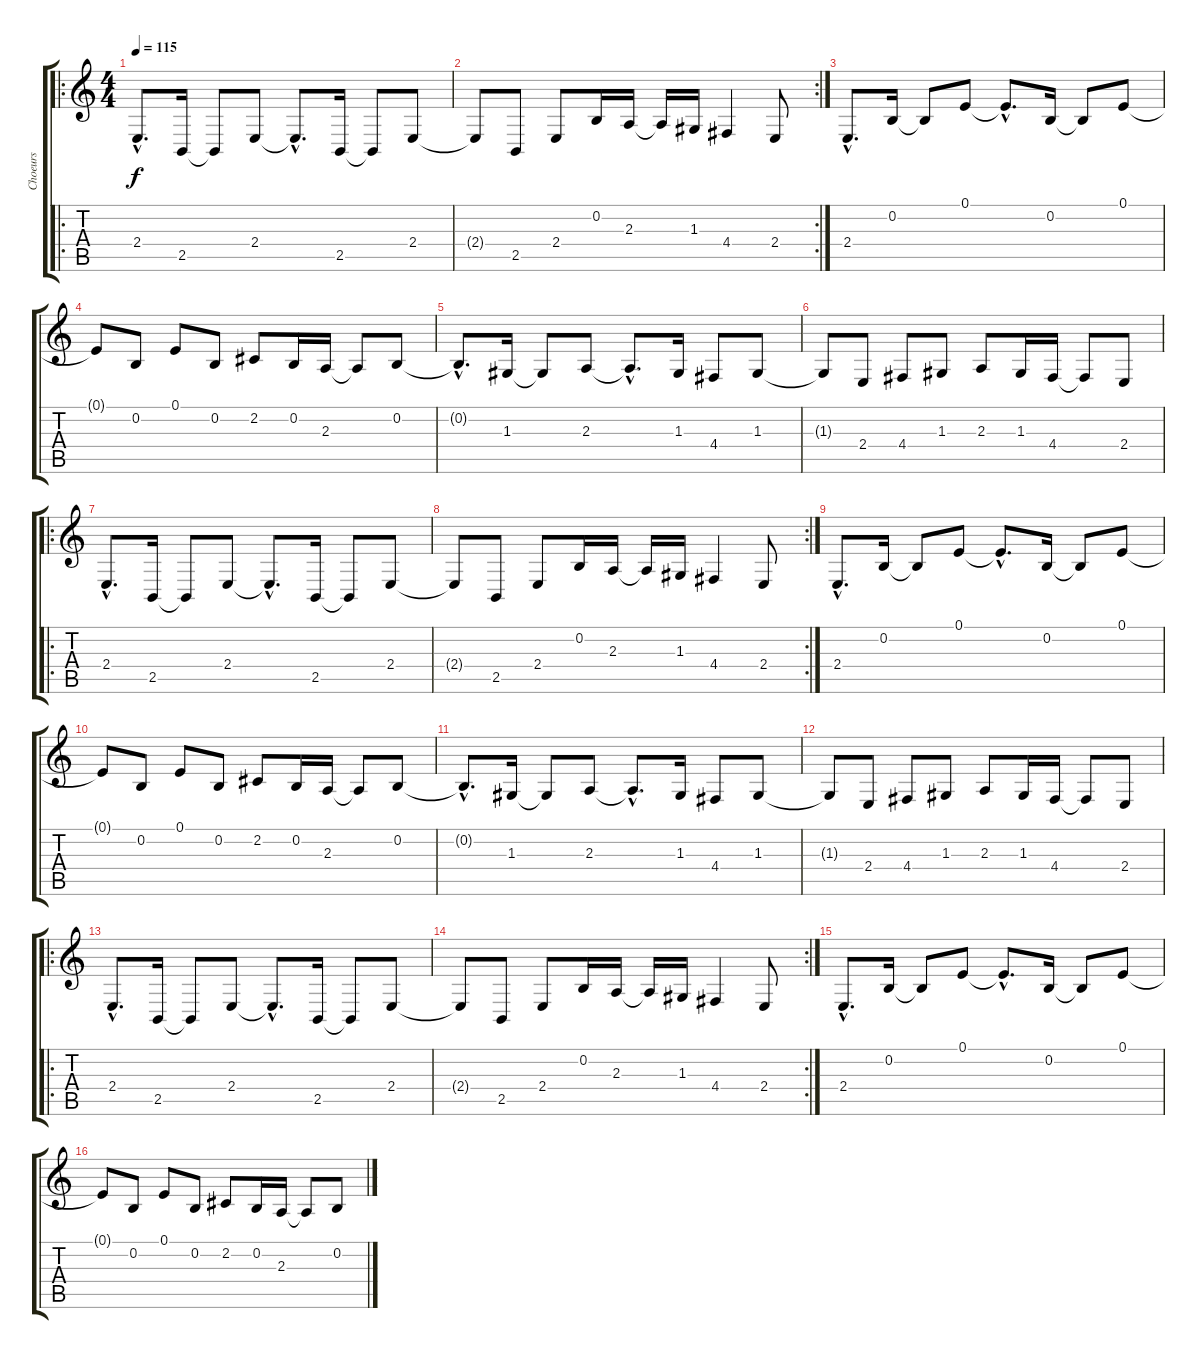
\track ("Choeurs" "Choeurs") {instrument choiraahs}
\staff {score tabs}
\tuning (E4 B3 G3 D3 A2 E2) {hide}
\ro
\ts (4 4)
\tempo 115
\clef g2
\ks c
2.4{hac}.8{d dy f instrument choiraahs} 2.5.16 2.5{t}.8 2.4.8 2.4{hac t}.8{d} 2.5.16 2.5{t}.8 2.4.8 |
\rc 2
2.4{t}.8 2.5.8 2.4.8 0.2.16 2.3.16 2.3{t}.16 1.3.16 4.4.4 2.4.8 |
2.4{hac}.8{d} 0.2.16 0.2{t}.8 0.1.8 0.1{hac t}.8{d} 0.2.16 0.2{t}.8 0.1.8 |
0.1{t}.8 0.2.8 0.1.8 0.2.8 2.2.8 0.2.16 2.3.16 2.3{t}.8 0.2.8 |
0.2{hac t}.8{d} 1.3.16 1.3{t}.8 2.3.8 2.3{hac t}.8{d} 1.3.16 4.4.8 1.3.8 |
1.3{t}.8 2.4.8 4.4.8 1.3.8 2.3.8 1.3.16 4.4.16 4.4{t}.8 2.4.8 |
\ro
2.4{hac}.8{d} 2.5.16 2.5{t}.8 2.4.8 2.4{hac t}.8{d} 2.5.16 2.5{t}.8 2.4.8 |
\rc 2
2.4{t}.8 2.5.8 2.4.8 0.2.16 2.3.16 2.3{t}.16 1.3.16 4.4.4 2.4.8 |
2.4{hac}.8{d} 0.2.16 0.2{t}.8 0.1.8 0.1{hac t}.8{d} 0.2.16 0.2{t}.8 0.1.8 |
0.1{t}.8 0.2.8 0.1.8 0.2.8 2.2.8 0.2.16 2.3.16 2.3{t}.8 0.2.8 |
0.2{hac t}.8{d} 1.3.16 1.3{t}.8 2.3.8 2.3{hac t}.8{d} 1.3.16 4.4.8 1.3.8 |
1.3{t}.8 2.4.8 4.4.8 1.3.8 2.3.8 1.3.16 4.4.16 4.4{t}.8 2.4.8 |
\ro
2.4{hac}.8{d} 2.5.16 2.5{t}.8 2.4.8 2.4{hac t}.8{d} 2.5.16 2.5{t}.8 2.4.8 |
\rc 2
2.4{t}.8 2.5.8 2.4.8 0.2.16 2.3.16 2.3{t}.16 1.3.16 4.4.4 2.4.8 |
2.4{hac}.8{d} 0.2.16 0.2{t}.8 0.1.8 0.1{hac t}.8{d} 0.2.16 0.2{t}.8 0.1.8 |
0.1{t}.8 0.2.8 0.1.8 0.2.8 2.2.8 0.2.16 2.3.16 2.3{t}.8 0.2.8
